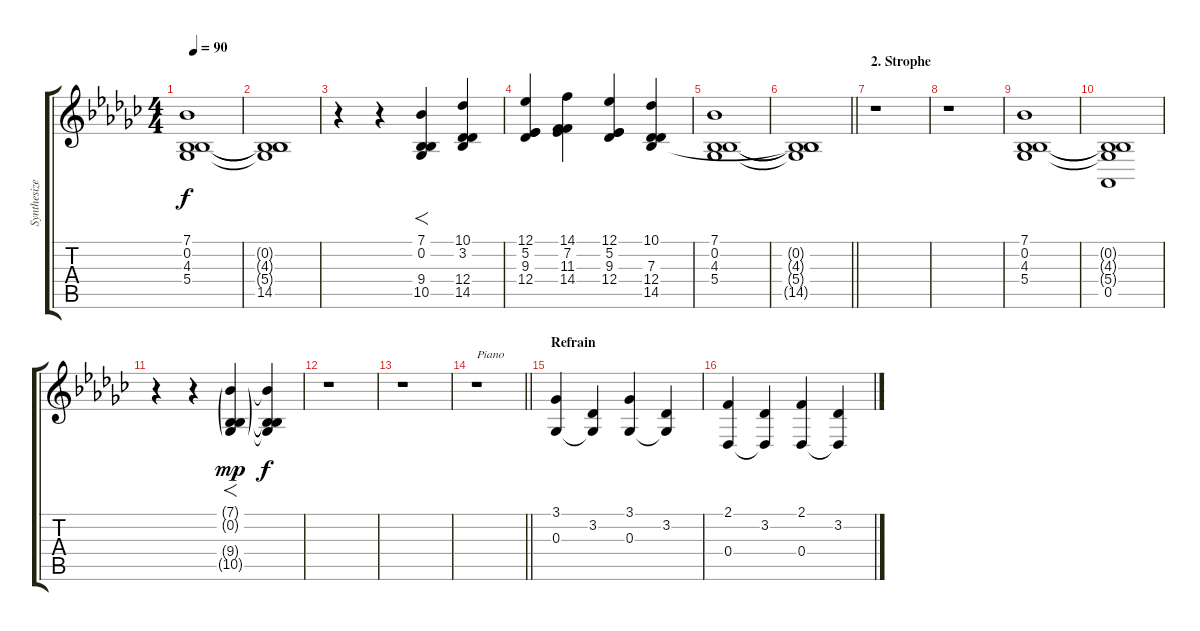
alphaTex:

\track ("Synthesizer" "Synthesize") {instrument electricpiano1}
\staff {score tabs}
\tuning (Eb4 Bb3 Gb3 Db3 Ab2 Eb2) {hide}
\ts (4 4)
\tempo 90
\clef g2
\ks ebminor
(7.1 0.2 4.3 5.4).1{dy f volume 3} |
(0.2{t} 4.3{t} 5.4{t} 14.5{t}).1 |
r.4 r.4{volume 9} (7.1 0.2 9.4 10.5).4{f} (10.1 3.2 12.4 14.5).4 |
(12.1 5.2 9.3 12.4).4 (14.1 7.2 11.3 14.4).4 (12.1 5.2 9.3 12.4).4 (10.1 7.3 12.4 14.5).4 |
(7.1 0.2 4.3 5.4).1{volume 3} |
\barLineRight lightlight
(0.2{t} 4.3{t} 5.4{t} 14.5{t}).1 |
\section ("" "2. Strophe")
r.1 |
r.1{volume 9} |
(7.1 0.2 4.3 5.4).1{volume 3} |
(0.2{t} 4.3{t} 5.4{t} 0.5).1 |
r.4 r.4{volume 9} (7.1{g} 0.2{g} 9.4{g} 10.5{g}).4{f dy mp} (7.1{t} 0.2{t} 9.4{t} 10.5{t}).4{dy f} |
r.1 |
r.1 |
\barLineRight lightlight
r.1{txt "Piano" volume 6 instrument electricpiano1} |
\section ("" "Refrain")
(3.1 0.3).4 (3.2 0.3{t}).4 (3.1 0.3).4 (3.2 0.3{t}).4 |
(2.1 0.4).4 (3.2 0.4{t}).4 (2.1 0.4).4 (3.2 0.4{t}).4
